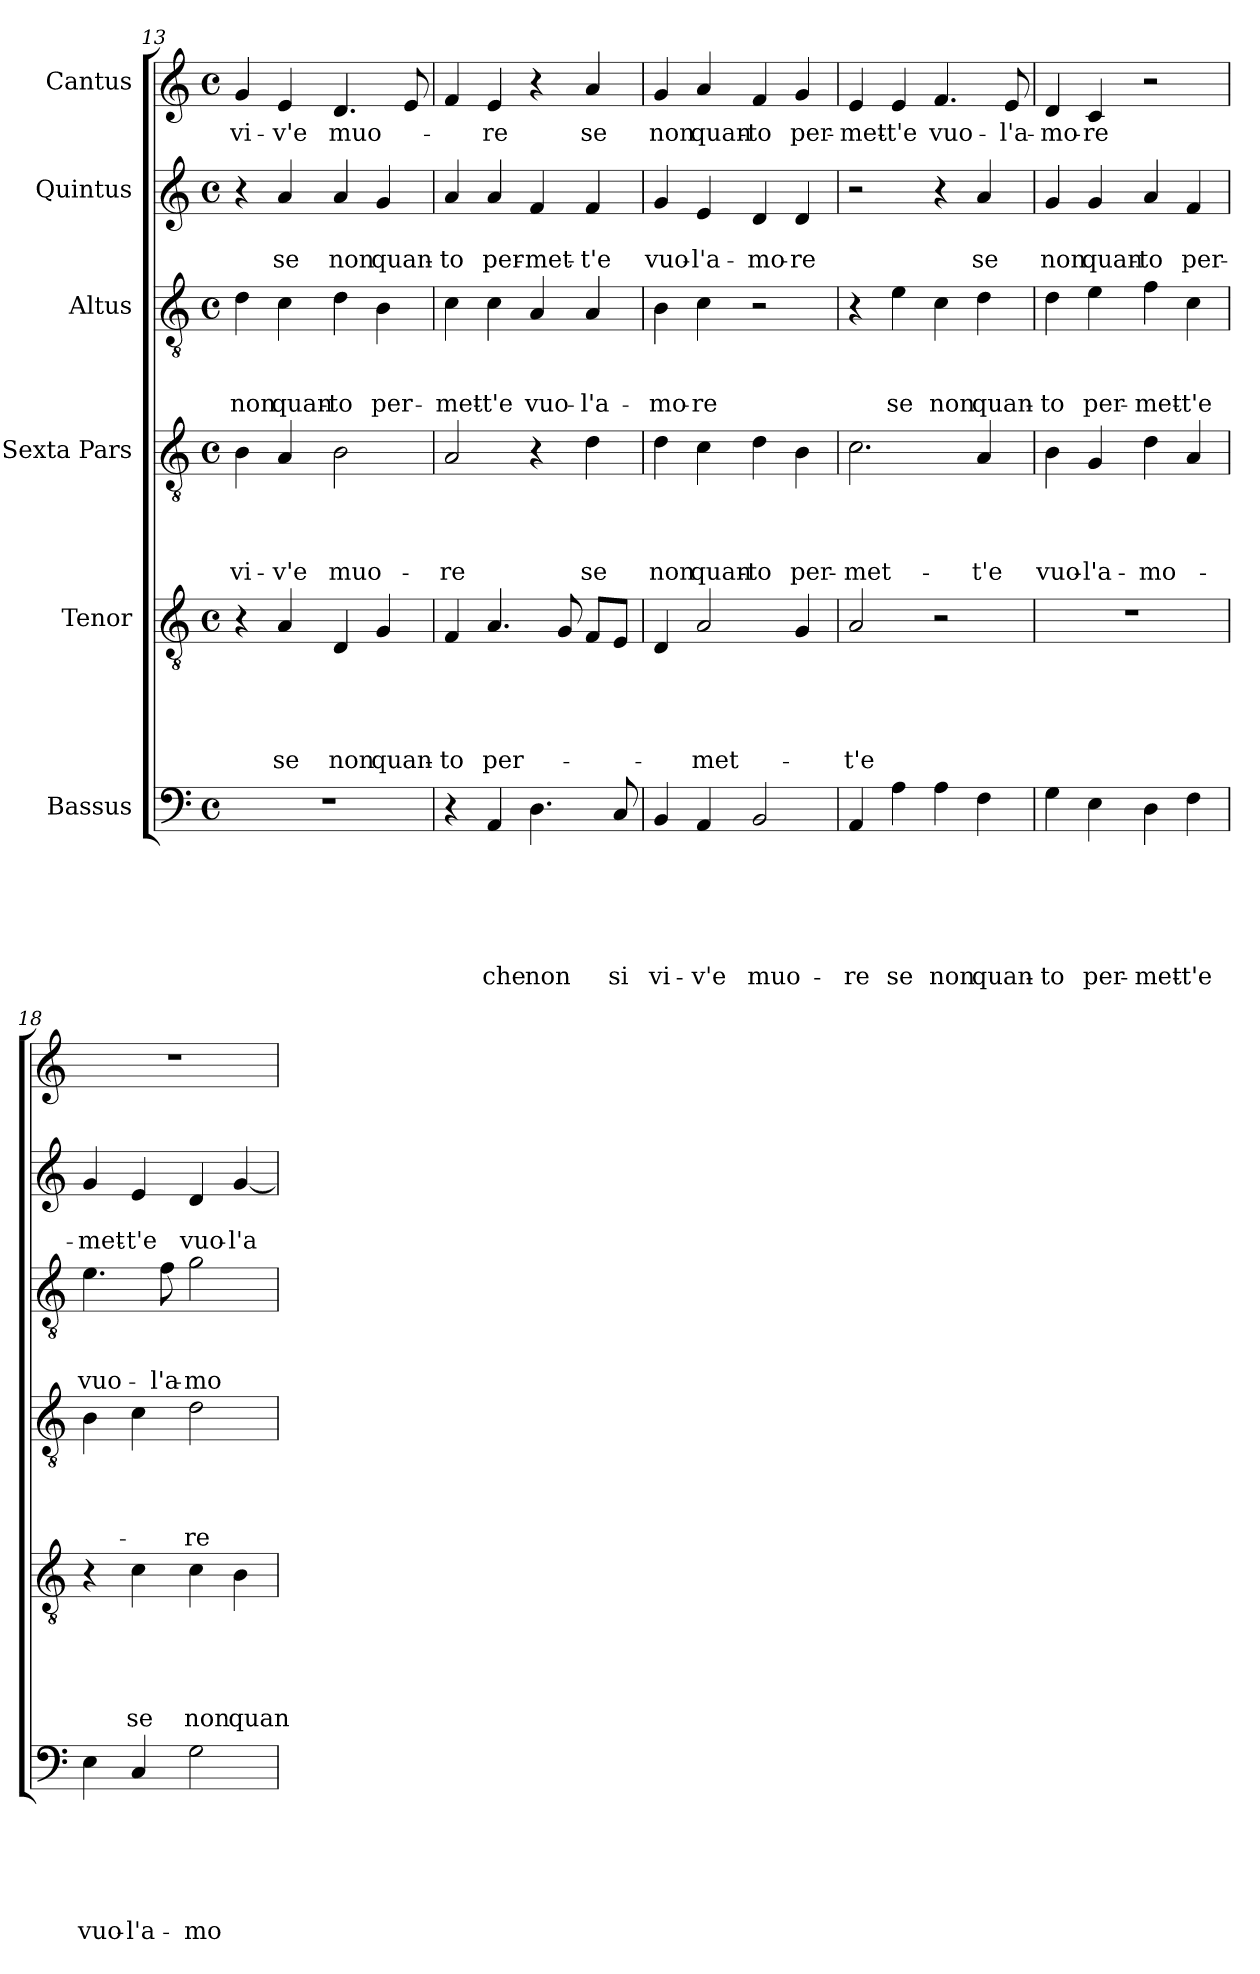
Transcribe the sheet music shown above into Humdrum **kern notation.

**kern	**text	**text	**text	**text	**text	**text	**kern	**text	**text	**text	**text	**text	**kern	**text	**text	**text	**text	**kern	**text	**text	**text	**kern	**text	**text	**kern	**text
*part6	*part6	*part6	*part6	*part6	*part6	*part6	*part5	*part5	*part5	*part5	*part5	*part5	*part4	*part4	*part4	*part4	*part4	*part3	*part3	*part3	*part3	*part2	*part2	*part2	*part1	*part1
*staff6	*staff6	*staff6	*staff6	*staff6	*staff6	*staff6	*staff5	*staff5	*staff5	*staff5	*staff5	*staff5	*staff4	*staff4	*staff4	*staff4	*staff4	*staff3	*staff3	*staff3	*staff3	*staff2	*staff2	*staff2	*staff1	*staff1
*I"Bassus	*	*	*	*	*	*	*I"Tenor	*	*	*	*	*	*I"Sexta Pars	*	*	*	*	*I"Altus	*	*	*	*I"Quintus	*	*	*I"Cantus	*
*clefF4	*	*	*	*	*	*	*clefGv2	*	*	*	*	*	*clefGv2	*	*	*	*	*clefGv2	*	*	*	*clefG2	*	*	*clefG2	*
*k[]	*	*	*	*	*	*	*k[]	*	*	*	*	*	*k[]	*	*	*	*	*k[]	*	*	*	*k[]	*	*	*k[]	*
*C:	*	*	*	*	*	*	*C:	*	*	*	*	*	*C:	*	*	*	*	*C:	*	*	*	*C:	*	*	*C:	*
*M4/4	*	*	*	*	*	*	*M4/4	*	*	*	*	*	*M4/4	*	*	*	*	*M4/4	*	*	*	*M4/4	*	*	*M4/4	*
*met(c)	*	*	*	*	*	*	*met(c)	*	*	*	*	*	*met(c)	*	*	*	*	*met(c)	*	*	*	*met(c)	*	*	*met(c)	*
=13	=13	=13	=13	=13	=13	=13	=13	=13	=13	=13	=13	=13	=13	=13	=13	=13	=13	=13	=13	=13	=13	=13	=13	=13	=13	=13
1r	.	.	.	.	.	.	4r	.	.	.	.	.	4B\	.	.	.	vi-	4d\	.	.	non	4r	.	.	4g/	vi-
.	.	.	.	.	.	.	4A/	.	.	.	.	se	4A/	.	.	.	-v'e	4c\	.	.	quan-	4a/	.	se	4e/	-v'e
.	.	.	.	.	.	.	4D/	.	.	.	.	non	2B\	.	.	.	muo-	4d\	.	.	-to	4a/	.	non	4.d/	muo-
.	.	.	.	.	.	.	4G/	.	.	.	.	quan-	.	.	.	.	.	4B\	.	.	per-	4g/	.	quan-	.	.
.	.	.	.	.	.	.	.	.	.	.	.	.	.	.	.	.	.	.	.	.	.	.	.	.	8e/	.
=14	=14	=14	=14	=14	=14	=14	=14	=14	=14	=14	=14	=14	=14	=14	=14	=14	=14	=14	=14	=14	=14	=14	=14	=14	=14	=14
4r	.	.	.	.	.	.	4F/	.	.	.	.	-to	2A/	.	.	.	-re	4c\	.	.	-met-	4a/	.	-to	4f/	.
4AA/	.	.	.	.	.	che	4.A/	.	.	.	.	per-	.	.	.	.	.	4c\	.	.	-t'e	4a/	.	per-	4e/	-re
4.D\	.	.	.	.	.	non	.	.	.	.	.	.	4r	.	.	.	.	4A/	.	.	vuo-	4f/	.	-met-	4r	.
.	.	.	.	.	.	.	8G/	.	.	.	.	.	.	.	.	.	.	.	.	.	.	.	.	.	.	.
.	.	.	.	.	.	.	8F/L	.	.	.	.	.	4d\	.	.	.	se	4A/	.	.	-l'a-	4f/	.	-t'e	4a/	se
8C/	.	.	.	.	.	si	8E/J	.	.	.	.	.	.	.	.	.	.	.	.	.	.	.	.	.	.	.
!!LO:LB:g=z
=15	=15	=15	=15	=15	=15	=15	=15	=15	=15	=15	=15	=15	=15	=15	=15	=15	=15	=15	=15	=15	=15	=15	=15	=15	=15	=15
4BB/	.	.	.	.	.	vi-	4D/	.	.	.	.	.	4d\	.	.	.	non	4B\	.	.	-mo-	4g/	.	vuo-	4g/	non
4AA/	.	.	.	.	.	-v'e	2A/	.	.	.	.	-met-	4c\	.	.	.	quan-	4c\	.	.	-re	4e/	.	-l'a-	4a/	quan-
2BB/	.	.	.	.	.	muo-	.	.	.	.	.	.	4d\	.	.	.	-to	2r	.	.	.	4d/	.	-mo-	4f/	-to
.	.	.	.	.	.	.	4G/	.	.	.	.	.	4B\	.	.	.	per-	.	.	.	.	4d/	.	-re	4g/	per-
=16	=16	=16	=16	=16	=16	=16	=16	=16	=16	=16	=16	=16	=16	=16	=16	=16	=16	=16	=16	=16	=16	=16	=16	=16	=16	=16
4AA/	.	.	.	.	.	-re	2A/	.	.	.	.	-t'e	2.c\	.	.	.	-met-	4r	.	.	.	2r	.	.	4e/	-met-
4A\	.	.	.	.	.	se	.	.	.	.	.	.	.	.	.	.	.	4e\	.	.	se	.	.	.	4e/	-t'e
4A\	.	.	.	.	.	non	2r	.	.	.	.	.	.	.	.	.	.	4c\	.	.	non	4r	.	.	4.f/	vuo-
4F\	.	.	.	.	.	quan-	.	.	.	.	.	.	4A/	.	.	.	-t'e	4d\	.	.	quan-	4a/	.	se	.	.
.	.	.	.	.	.	.	.	.	.	.	.	.	.	.	.	.	.	.	.	.	.	.	.	.	8e/	-l'a-
=17	=17	=17	=17	=17	=17	=17	=17	=17	=17	=17	=17	=17	=17	=17	=17	=17	=17	=17	=17	=17	=17	=17	=17	=17	=17	=17
4G\	.	.	.	.	.	-to	1r	.	.	.	.	.	4B\	.	.	.	vuo-	4d\	.	.	-to	4g/	.	non	4d/	-mo-
4E\	.	.	.	.	.	per-	.	.	.	.	.	.	4G/	.	.	.	-l'a-	4e\	.	.	per-	4g/	.	quan-	4c/	-re
4D\	.	.	.	.	.	-met-	.	.	.	.	.	.	4d\	.	.	.	-mo-	4f\	.	.	-met-	4a/	.	-to	2r	.
4F\	.	.	.	.	.	-t'e	.	.	.	.	.	.	4A/	.	.	.	.	4c\	.	.	-t'e	4f/	.	per-	.	.
!!LO:PB:g=z
=18	=18	=18	=18	=18	=18	=18	=18	=18	=18	=18	=18	=18	=18	=18	=18	=18	=18	=18	=18	=18	=18	=18	=18	=18	=18	=18
4E\	.	.	.	.	.	vuo-	4r	.	.	.	.	.	4B\	.	.	.	.	4.e\	.	.	vuo-	4g/	.	-met-	1r	.
4C/	.	.	.	.	.	-l'a-	4c\	.	.	.	.	se	4c\	.	.	.	.	.	.	.	.	4e/	.	-t'e	.	.
.	.	.	.	.	.	.	.	.	.	.	.	.	.	.	.	.	.	8f\	.	.	-l'a-	.	.	.	.	.
2G\	.	.	.	.	.	-mo-	4c\	.	.	.	.	non	2d\	.	.	.	-re	2g\	.	.	-mo-	4d/	.	vuo-	.	.
.	.	.	.	.	.	.	4B\	.	.	.	.	quan-	.	.	.	.	.	.	.	.	.	[4g/	.	-l'a-	.	.
=	=	=	=	=	=	=	=	=	=	=	=	=	=	=	=	=	=	=	=	=	=	=	=	=	=	=
*-	*-	*-	*-	*-	*-	*-	*-	*-	*-	*-	*-	*-	*-	*-	*-	*-	*-	*-	*-	*-	*-	*-	*-	*-	*-	*-
